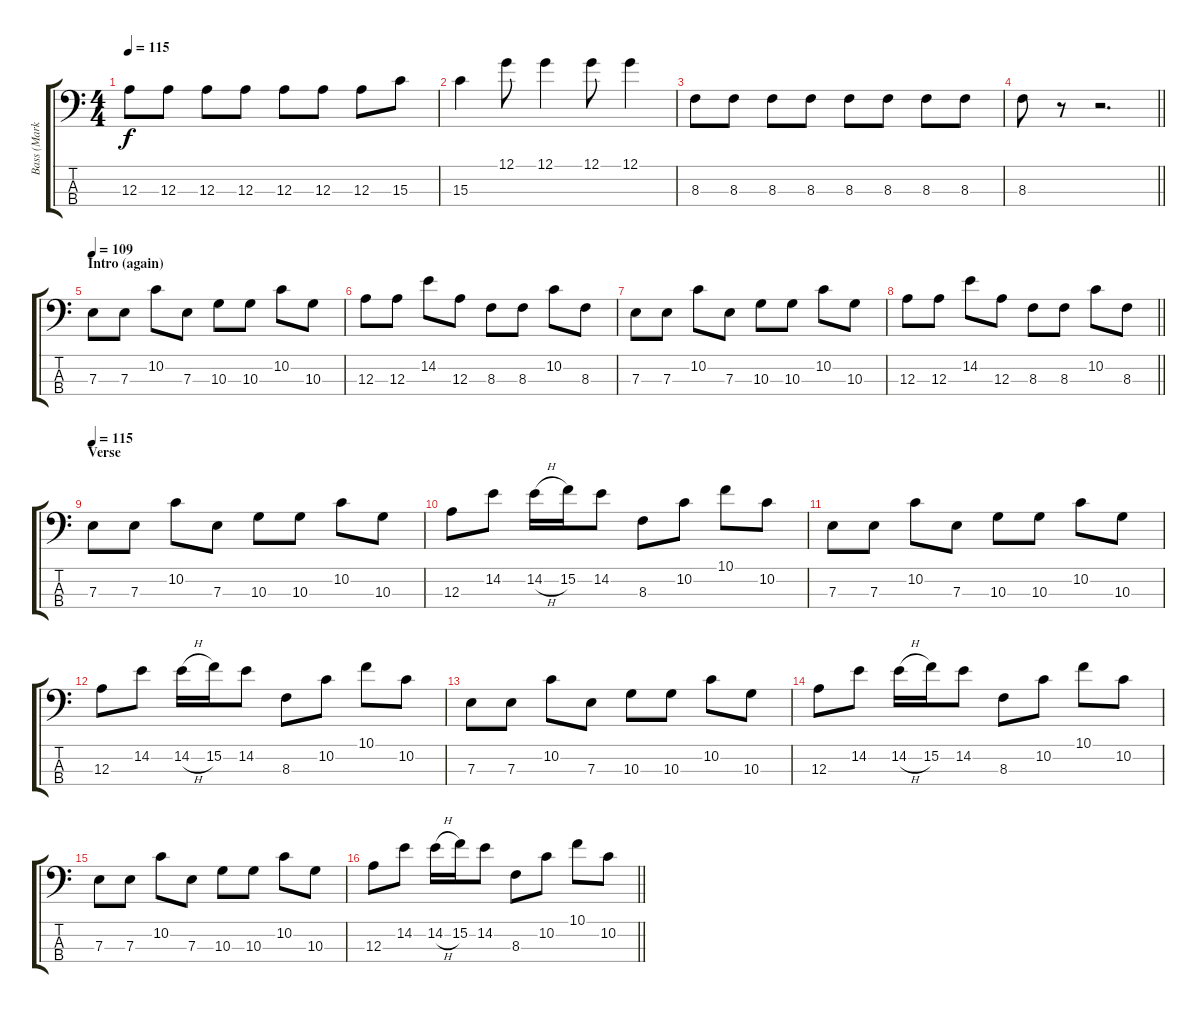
\track ("Bass (Mark Hoppus)" "Bass (Mark") {instrument electricbassfinger}
\staff {score tabs}
\tuning (G2 D2 A1 E1) {hide}
\ts (4 4)
\tempo 115
\clef f4
\ks c
12.3.8{dy f} 12.3.8 12.3.8 12.3.8 12.3.8 12.3.8 12.3.8 15.3.8 |
15.3.4 12.1.8 12.1.4 12.1.8 12.1.4 |
8.3.8 8.3.8 8.3.8 8.3.8 8.3.8 8.3.8 8.3.8 8.3.8 |
\barLineRight lightlight
8.3.8 r.8 r.2{d} |
\section ("" "Intro (again)")
\tempo 109
7.3.8 7.3.8 10.2.8 7.3.8 10.3.8 10.3.8 10.2.8 10.3.8 |
12.3.8 12.3.8 14.2.8 12.3.8 8.3.8 8.3.8 10.2.8 8.3.8 |
7.3.8 7.3.8 10.2.8 7.3.8 10.3.8 10.3.8 10.2.8 10.3.8 |
\barLineRight lightlight
12.3.8 12.3.8 14.2.8 12.3.8 8.3.8 8.3.8 10.2.8 8.3.8 |
\section ("" "Verse")
\tempo 115
7.3.8 7.3.8 10.2.8 7.3.8 10.3.8 10.3.8 10.2.8 10.3.8 |
12.3.8 14.2.8 14.2{h}.16 15.2.16 14.2.8 8.3.8 10.2.8 10.1.8 10.2.8 |
7.3.8 7.3.8 10.2.8 7.3.8 10.3.8 10.3.8 10.2.8 10.3.8 |
12.3.8 14.2.8 14.2{h}.16 15.2.16 14.2.8 8.3.8 10.2.8 10.1.8 10.2.8 |
7.3.8 7.3.8 10.2.8 7.3.8 10.3.8 10.3.8 10.2.8 10.3.8 |
12.3.8 14.2.8 14.2{h}.16 15.2.16 14.2.8 8.3.8 10.2.8 10.1.8 10.2.8 |
7.3.8 7.3.8 10.2.8 7.3.8 10.3.8 10.3.8 10.2.8 10.3.8 |
\barLineRight lightlight
12.3.8 14.2.8 14.2{h}.16 15.2.16 14.2.8 8.3.8 10.2.8 10.1.8 10.2.8
